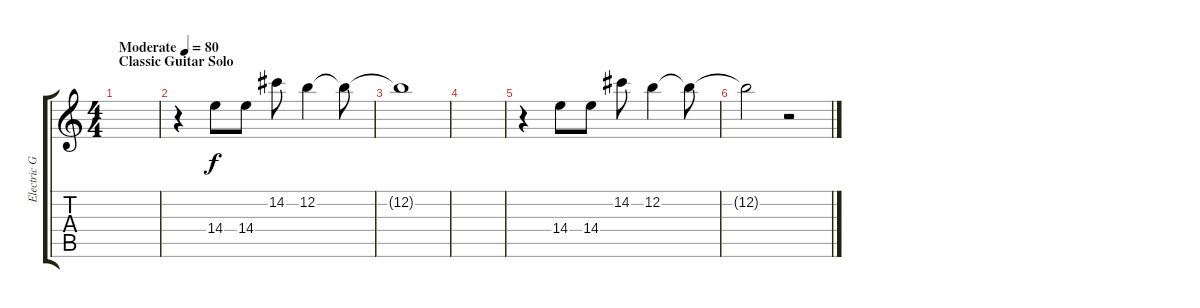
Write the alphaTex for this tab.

\track ("Electric Guitar Fill" "Electric G") {instrument overdrivenguitar}
\staff {score tabs}
\tuning (E4 B3 G3 D3 A2 E2) {hide}
\ts (4 4)
\section ("" "Classic Guitar Solo")
\tempo (80 "Moderate")
\clef g2
\ks c
|
r.4 14.4.8 14.4.8 14.2.8 12.2.4 12.2{t}.8 |
12.2{t}.1 |
|
r.4 14.4.8 14.4.8 14.2.8 12.2.4 12.2{t}.8 |
12.2{t}.2 r.2
